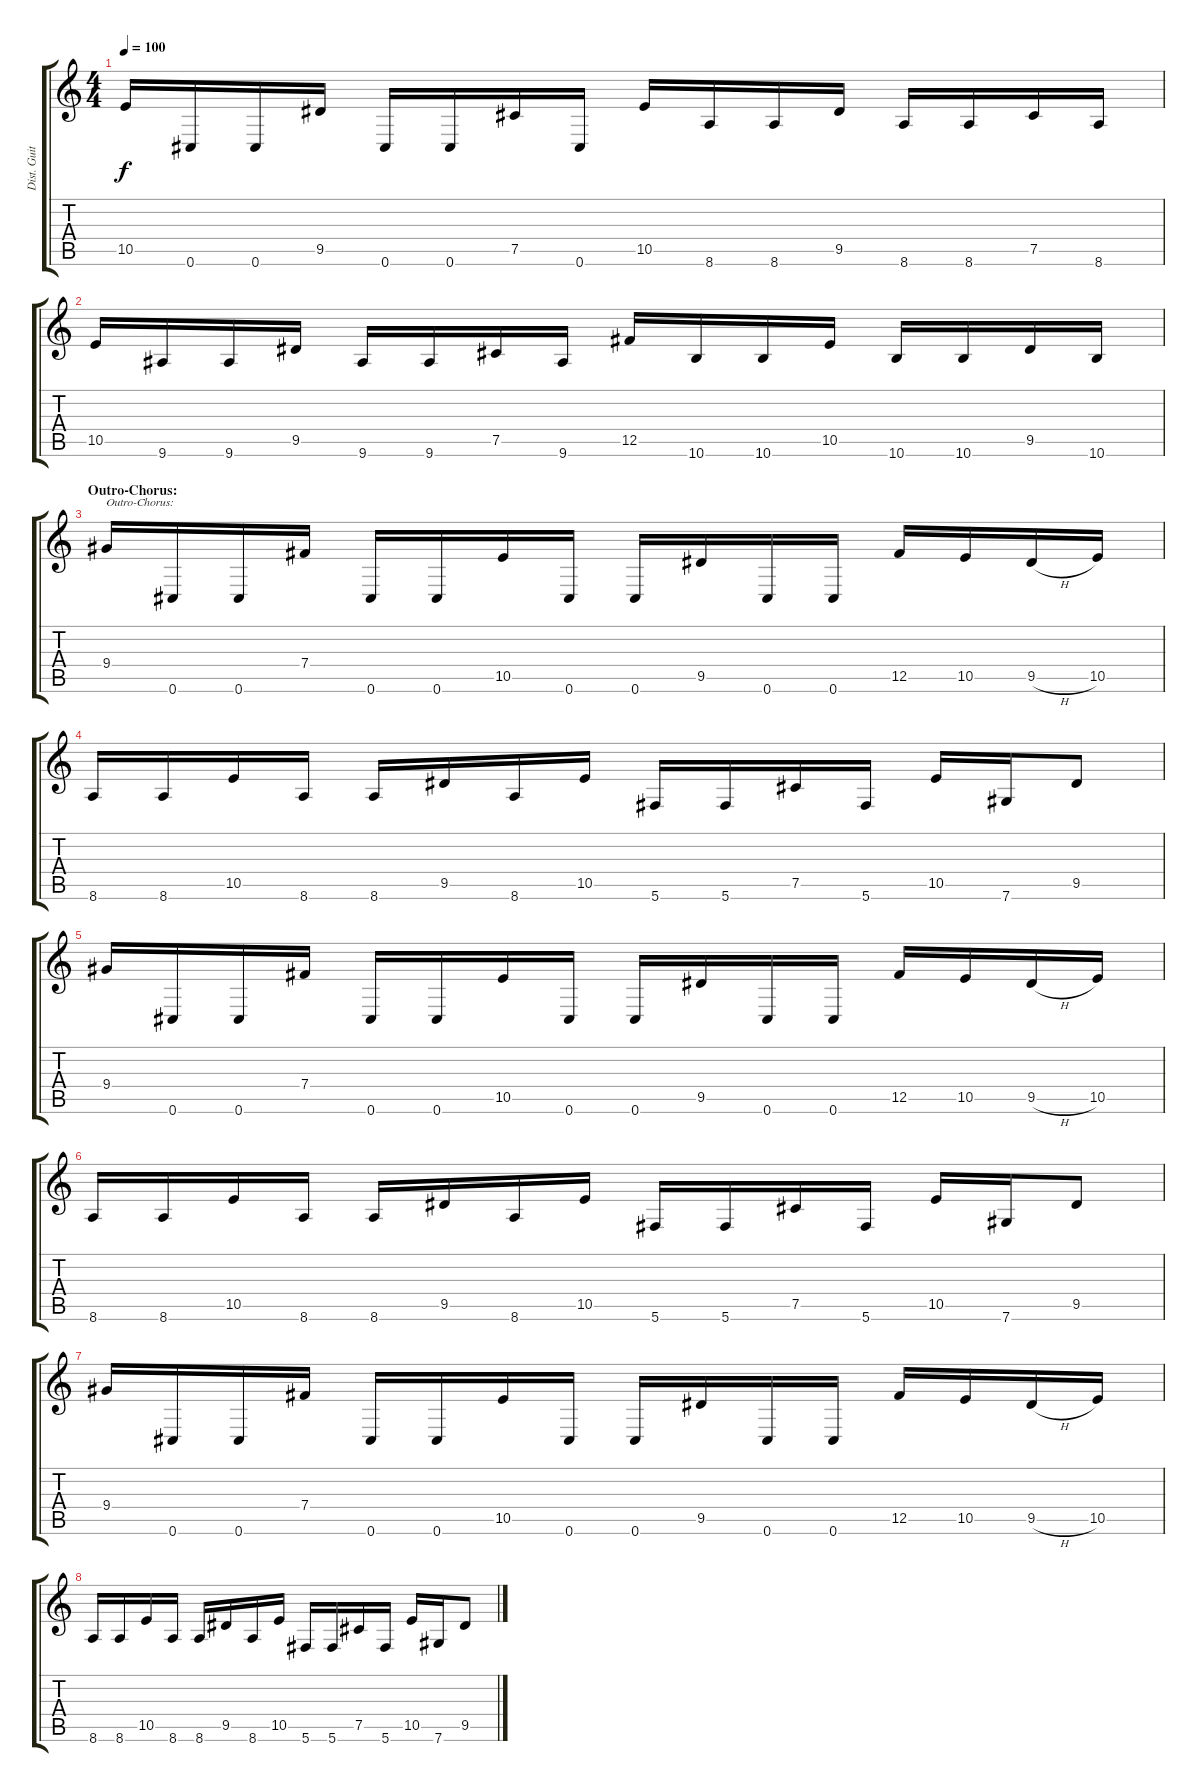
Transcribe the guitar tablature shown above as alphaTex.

\track ("Dist. Guitar 1" "Dist. Guit") {instrument distortionguitar}
\staff {score tabs}
\tuning (Db4 Ab3 E3 B2 Gb2 Db2) {hide}
\ts (4 4)
\tempo 100
\clef g2
\ks c
10.5.16{dy f} 0.6.16 0.6.16 9.5.16 0.6.16 0.6.16 7.5.16 0.6.16 10.5.16 8.6.16 8.6.16 9.5.16 8.6.16 8.6.16 7.5.16 8.6.16 |
10.5.16 9.6.16 9.6.16 9.5.16 9.6.16 9.6.16 7.5.16 9.6.16 12.5.16 10.6.16 10.6.16 10.5.16 10.6.16 10.6.16 9.5.16 10.6.16 |
\section ("" "Outro-Chorus:")
9.4.16{txt "Outro-Chorus:"} 0.6.16 0.6.16 7.4.16 0.6.16 0.6.16 10.5.16 0.6.16 0.6.16 9.5.16 0.6.16 0.6.16 12.5.16 10.5.16 9.5{h}.16 10.5.16 |
8.6.16 8.6.16 10.5.16 8.6.16 8.6.16 9.5.16 8.6.16 10.5.16 5.6.16 5.6.16 7.5.16 5.6.16 10.5.16 7.6.16 9.5.8 |
9.4.16 0.6.16 0.6.16 7.4.16 0.6.16 0.6.16 10.5.16 0.6.16 0.6.16 9.5.16 0.6.16 0.6.16 12.5.16 10.5.16 9.5{h}.16 10.5.16 |
8.6.16 8.6.16 10.5.16 8.6.16 8.6.16 9.5.16 8.6.16 10.5.16 5.6.16 5.6.16 7.5.16 5.6.16 10.5.16 7.6.16 9.5.8 |
9.4.16 0.6.16 0.6.16 7.4.16 0.6.16 0.6.16 10.5.16 0.6.16 0.6.16 9.5.16 0.6.16 0.6.16 12.5.16 10.5.16 9.5{h}.16 10.5.16 |
8.6.16 8.6.16 10.5.16 8.6.16 8.6.16 9.5.16 8.6.16 10.5.16 5.6.16 5.6.16 7.5.16 5.6.16 10.5.16 7.6.16 9.5.8
